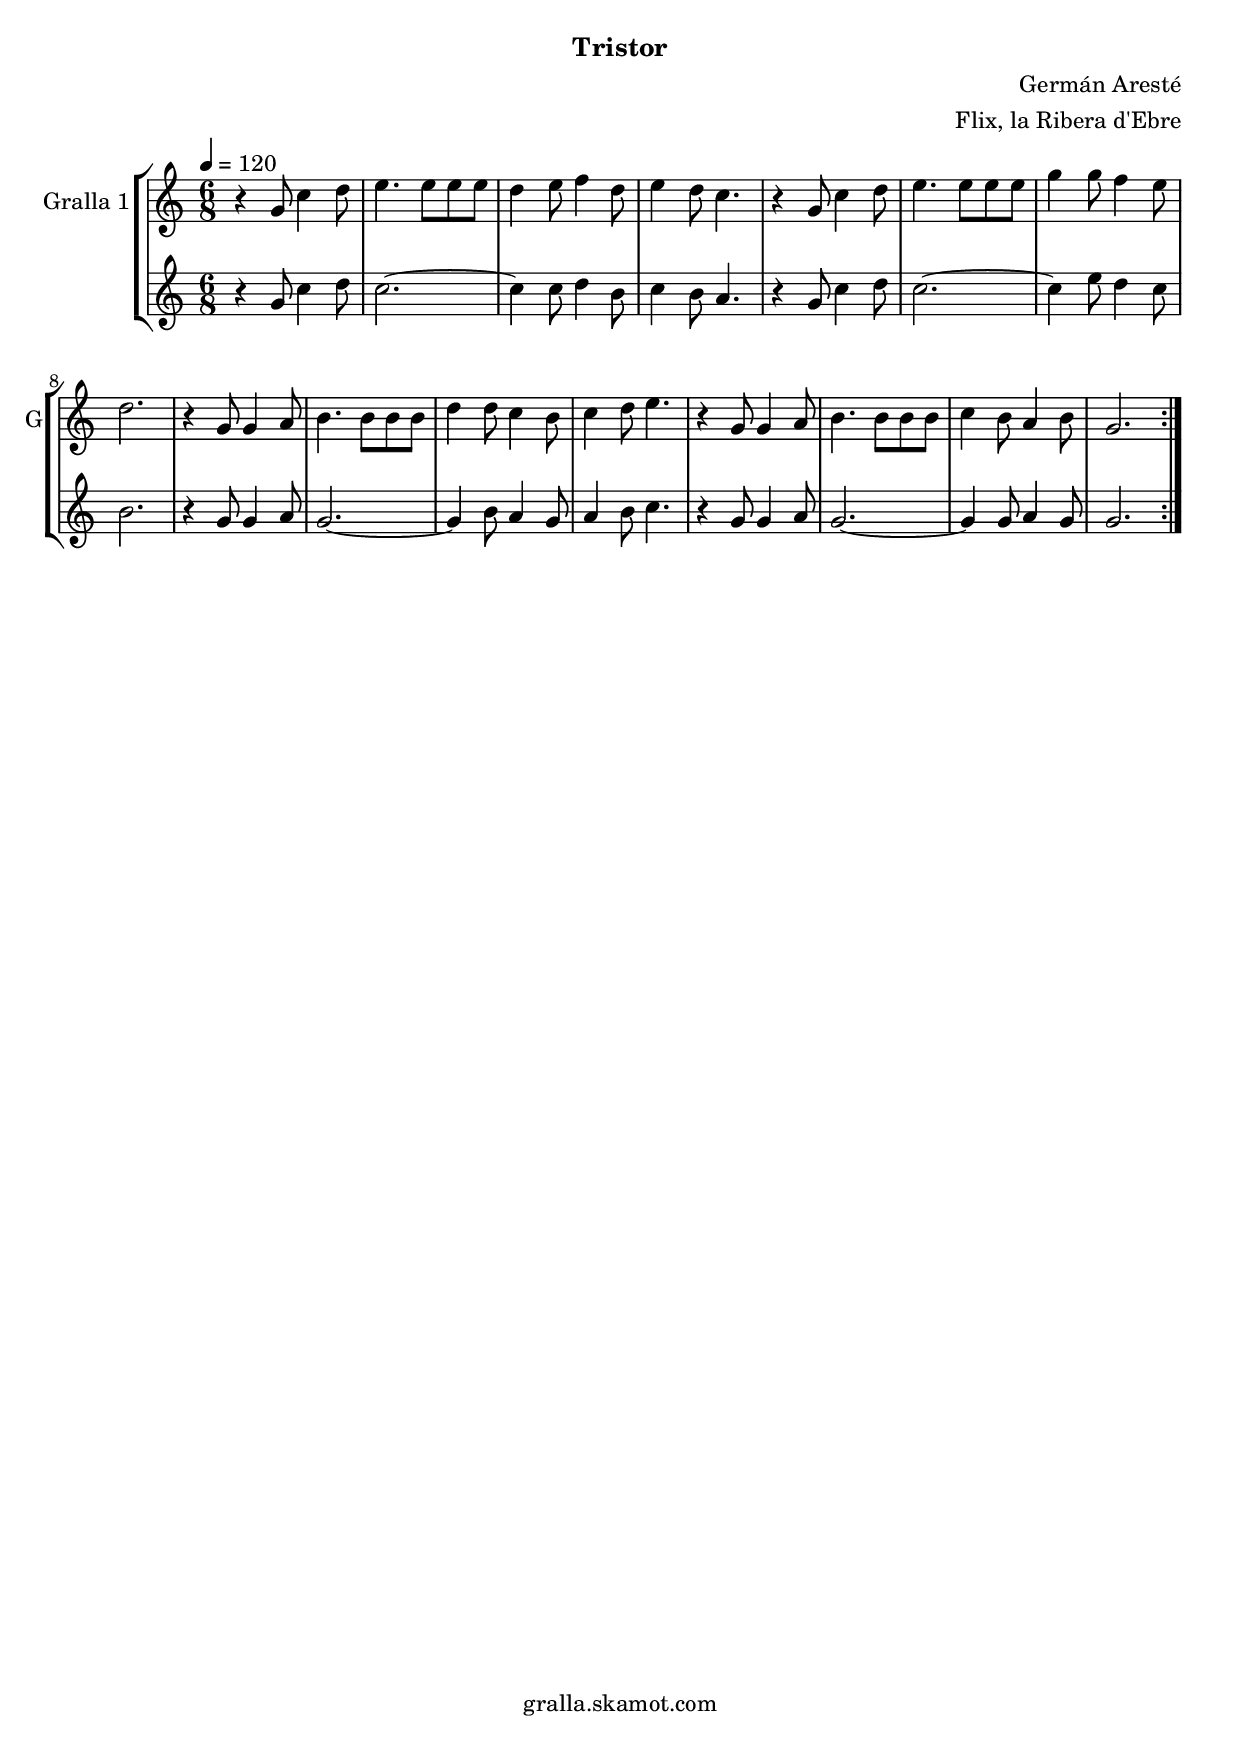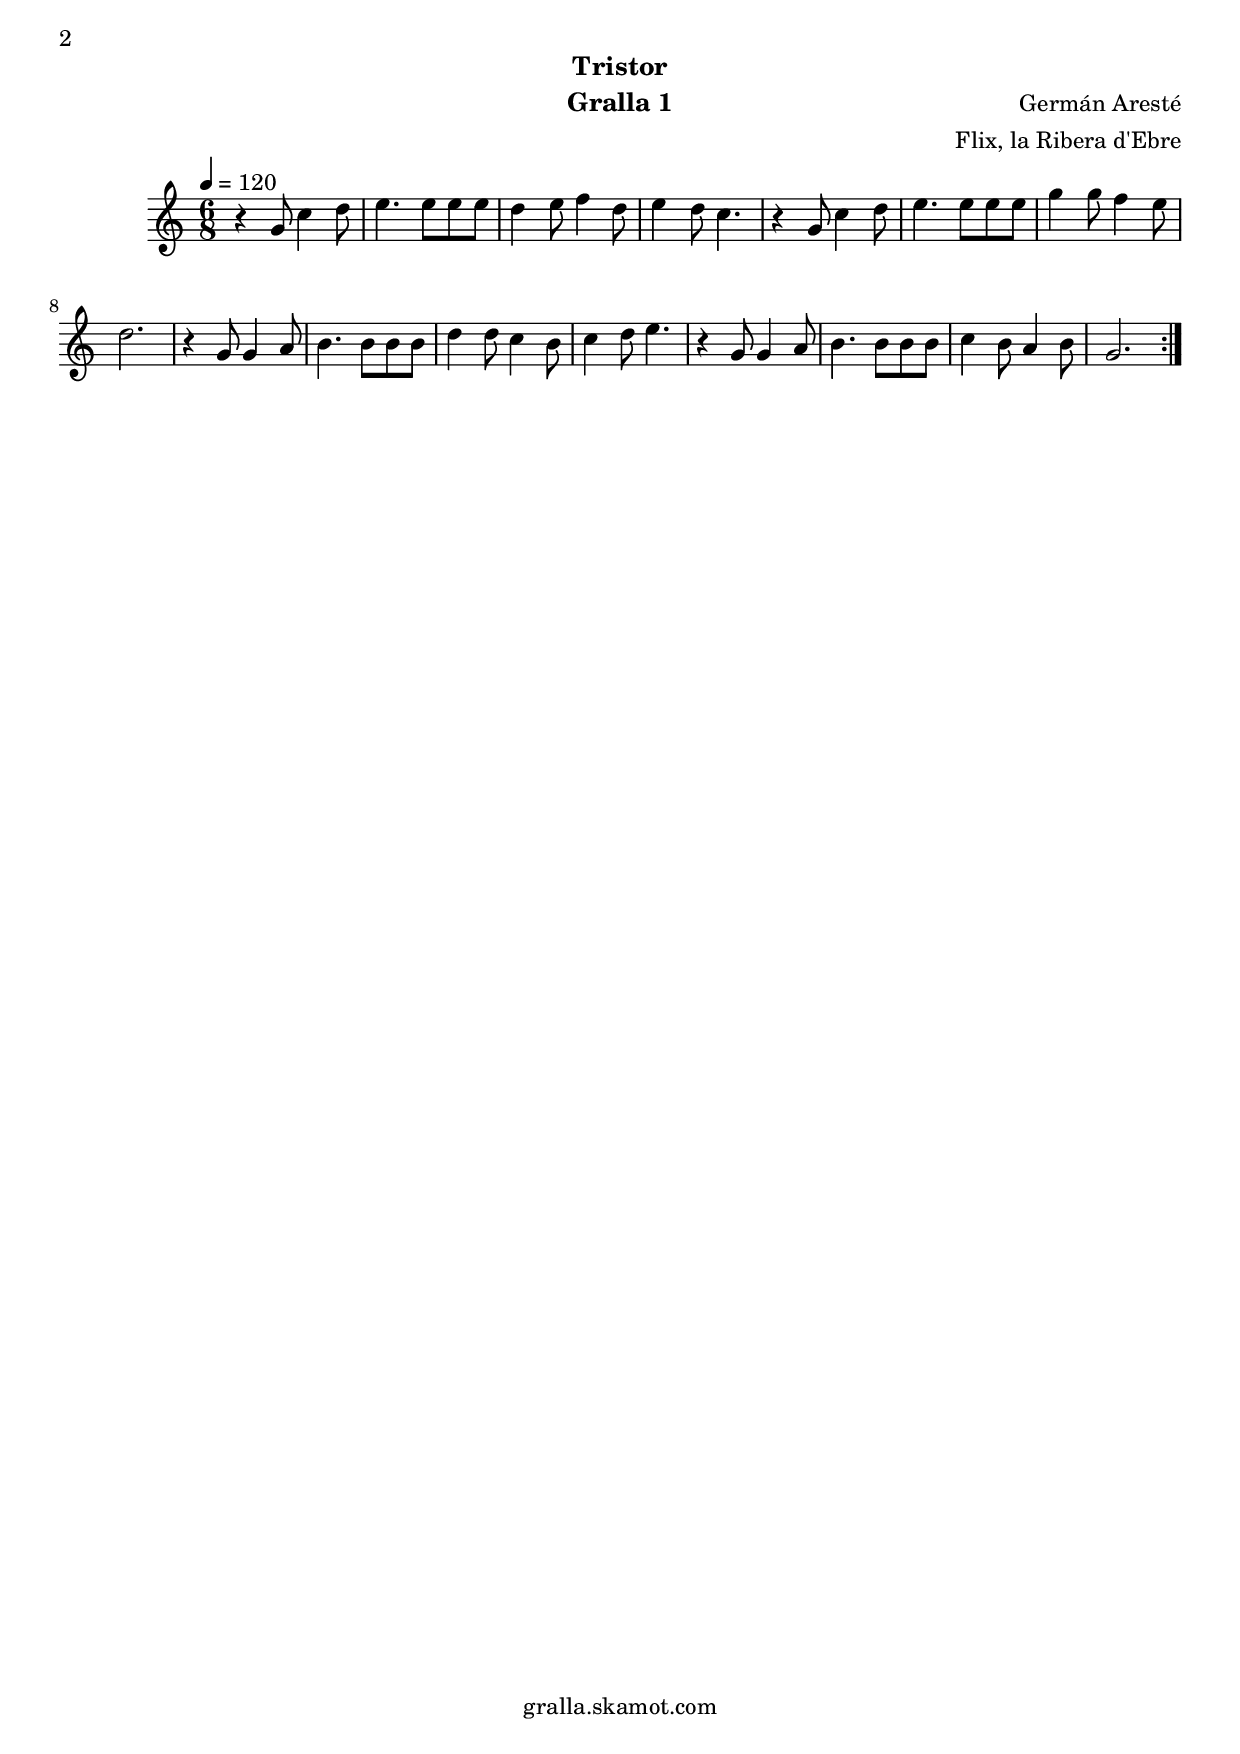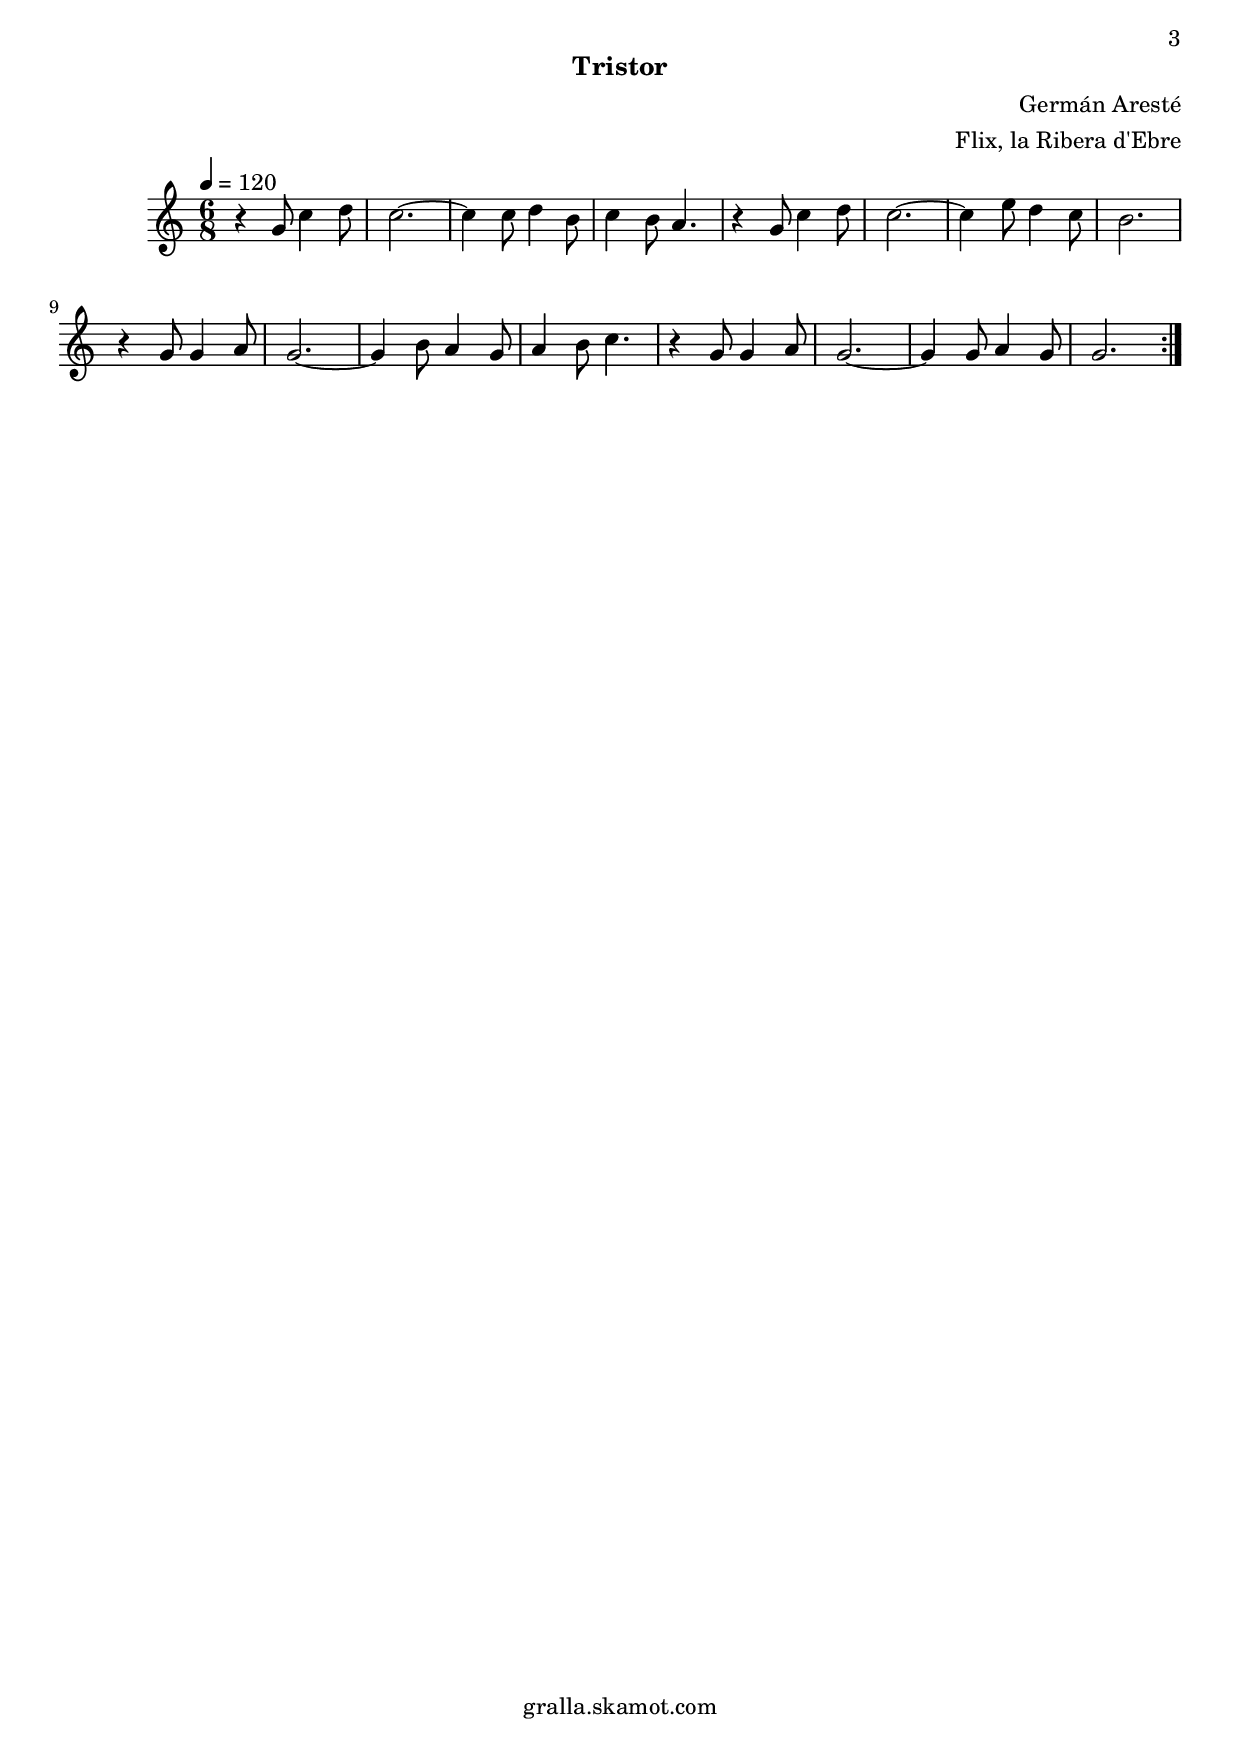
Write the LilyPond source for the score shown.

\version "2.16.2"

\header {
  dedication=""
  title=""
  subtitle="Tristor"
  subsubtitle=""
  poet=""
  meter=""
  piece=""
  composer="Germán Aresté"
  arranger="Flix, la Ribera d'Ebre"
  opus=""
  instrument=""
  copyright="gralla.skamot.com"
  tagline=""
}

liniaroAa =
\relative g'
{
  \tempo 4=120
  \clef treble
  \key c \major
  \time 6/8
  \repeat volta 2 { r4 g8 c4 d8  |
  e4. e8 e e  |
  d4 e8 f4 d8  |
  e4 d8 c4.  |
  %05
  r4 g8 c4 d8  |
  e4. e8 e e  |
  g4 g8 f4 e8  |
  d2.  |
  r4 g,8 g4 a8  |
  %10
  b4. b8 b b  |
  d4 d8 c4 b8  |
  c4 d8 e4.  |
  r4 g,8 g4 a8  |
  b4. b8 b b  |
  %15
  c4 b8 a4 b8  |
  g2.  | }
}

liniaroAb =
\relative g'
{
  \tempo 4=120
  \clef treble
  \key c \major
  \time 6/8
  \repeat volta 2 { r4 g8 c4 d8  |
  c2. ~  |
  c4 c8 d4 b8  |
  c4 b8 a4.  |
  %05
  r4 g8 c4 d8  |
  c2. ~  |
  c4 e8 d4 c8  |
  b2.  |
  r4 g8 g4 a8  |
  %10
  g2. ~  |
  g4 b8 a4 g8  |
  a4 b8 c4.  |
  r4 g8 g4 a8  |
  g2. ~  |
  %15
  g4 g8 a4 g8  |
  g2.  | }
}

\bookpart {
  \score {
    \new StaffGroup {
      \override Score.RehearsalMark #'self-alignment-X = #LEFT
      <<
        \new Staff \with {instrumentName = #"Gralla 1" shortInstrumentName = #"G"} \liniaroAa
        \new Staff \with {instrumentName = #"" shortInstrumentName = #" "} \liniaroAb
      >>
    }
    \layout {}
  }
  \score { \unfoldRepeats
    \new StaffGroup {
      \override Score.RehearsalMark #'self-alignment-X = #LEFT
      <<
        \new Staff \with {instrumentName = #"Gralla 1" shortInstrumentName = #"G"} \liniaroAa
        \new Staff \with {instrumentName = #"" shortInstrumentName = #" "} \liniaroAb
      >>
    }
    \midi {
      \set Staff.midiInstrument = "oboe"
      \set DrumStaff.midiInstrument = "drums"
    }
  }
}

\bookpart {
  \header {instrument="Gralla 1"}
  \score {
    \new StaffGroup {
      \override Score.RehearsalMark #'self-alignment-X = #LEFT
      <<
        \new Staff \liniaroAa
      >>
    }
    \layout {}
  }
  \score { \unfoldRepeats
    \new StaffGroup {
      \override Score.RehearsalMark #'self-alignment-X = #LEFT
      <<
        \new Staff \liniaroAa
      >>
    }
    \midi {
      \set Staff.midiInstrument = "oboe"
      \set DrumStaff.midiInstrument = "drums"
    }
  }
}

\bookpart {
  \header {instrument=""}
  \score {
    \new StaffGroup {
      \override Score.RehearsalMark #'self-alignment-X = #LEFT
      <<
        \new Staff \liniaroAb
      >>
    }
    \layout {}
  }
  \score { \unfoldRepeats
    \new StaffGroup {
      \override Score.RehearsalMark #'self-alignment-X = #LEFT
      <<
        \new Staff \liniaroAb
      >>
    }
    \midi {
      \set Staff.midiInstrument = "oboe"
      \set DrumStaff.midiInstrument = "drums"
    }
  }
}

